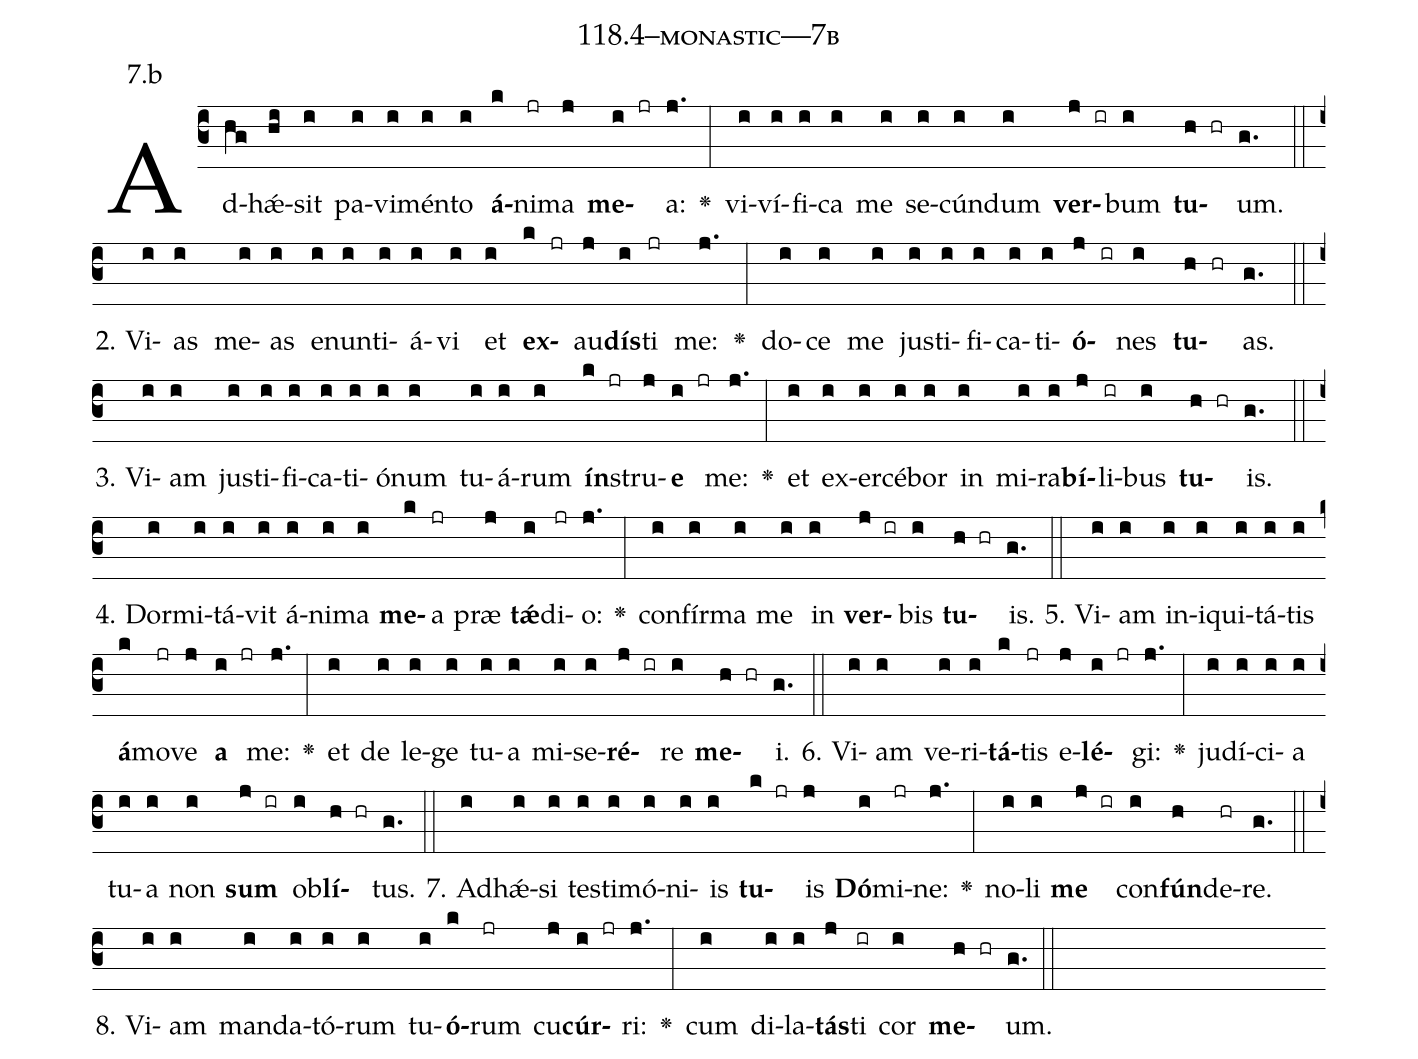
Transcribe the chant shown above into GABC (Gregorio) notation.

name: 118.4--monastic---7b;
annotation: 7.b;
%%
(c3)Ad(hg)hǽ(hi)sit(i) pa(i)vi(i)mén(i)to(i) <b>á</b>(k)ni(jr)ma(j) <b>me</b>(i jr)a:(j.) <v>\greheightstar</v>(:) vi(i)ví(i)fi(i)ca(i) me(i) se(i)cún(i)dum(i) <b>ver</b>(j ir)bum(i) <b>tu</b>(h hr)um.(g.) (::)
2. Vi(i)as(i) me(i)as(i) e(i)nun(i)ti(i)á(i)vi(i) et(i) <b>ex</b>(k jr)au(j)<b>dís</b>(i)ti(jr) me:(j.) <v>\greheightstar</v>(:) do(i)ce(i) me(i) jus(i)ti(i)fi(i)ca(i)ti(i)<b>ó</b>(j ir)nes(i) <b>tu</b>(h hr)as.(g.) (::)
3. Vi(i)am(i) jus(i)ti(i)fi(i)ca(i)ti(i)ó(i)num(i) tu(i)á(i)rum(i) <b>ín</b>(k jr)stru(j)<b>e</b>(i jr) me:(j.) <v>\greheightstar</v>(:) et(i) ex(i)er(i)cé(i)bor(i) in(i) mi(i)ra(i)<b>bí</b>(j)li(ir)bus(i) <b>tu</b>(h hr)is.(g.) (::)
4. Dor(i)mi(i)tá(i)vit(i) á(i)ni(i)ma(i) <b>me</b>(k)a(jr) præ(j) <b>tǽ</b>(i)di(jr)o:(j.) <v>\greheightstar</v>(:) con(i)fír(i)ma(i) me(i) in(i) <b>ver</b>(j ir)bis(i) <b>tu</b>(h hr)is.(g.) (::)
5. Vi(i)am(i) in(i)i(i)qui(i)tá(i)tis(i) <b>á</b>(k)mo(jr)ve(j) <b>a</b>(i jr) me:(j.) <v>\greheightstar</v>(:) et(i) de(i) le(i)ge(i) tu(i)a(i) mi(i)se(i)<b>ré</b>(j ir)re(i) <b>me</b>(h hr)i.(g.) (::)
6. Vi(i)am(i) ve(i)ri(i)<b>tá</b>(k)tis(jr) e(j)<b>lé</b>(i jr)gi:(j.) <v>\greheightstar</v>(:) ju(i)dí(i)ci(i)a(i) tu(i)a(i) non(i) <b>sum</b>(j ir) ob(i)<b>lí</b>(h hr)tus.(g.) (::)
7. Ad(i)hǽ(i)si(i) tes(i)ti(i)mó(i)ni(i)is(i) <b>tu</b>(k jr)is(j) <b>Dó</b>(i)mi(jr)ne:(j.) <v>\greheightstar</v>(:) no(i)li(i) <b>me</b>(j ir) con(i)<b>fún</b>(h)de(hr)re.(g.) (::)
8. Vi(i)am(i) man(i)da(i)tó(i)rum(i) tu(i)<b>ó</b>(k)rum(jr) cu(j)<b>cúr</b>(i jr)ri:(j.) <v>\greheightstar</v>(:) cum(i) di(i)la(i)<b>tás</b>(j)ti(ir) cor(i) <b>me</b>(h hr)um.(g.) (::)
